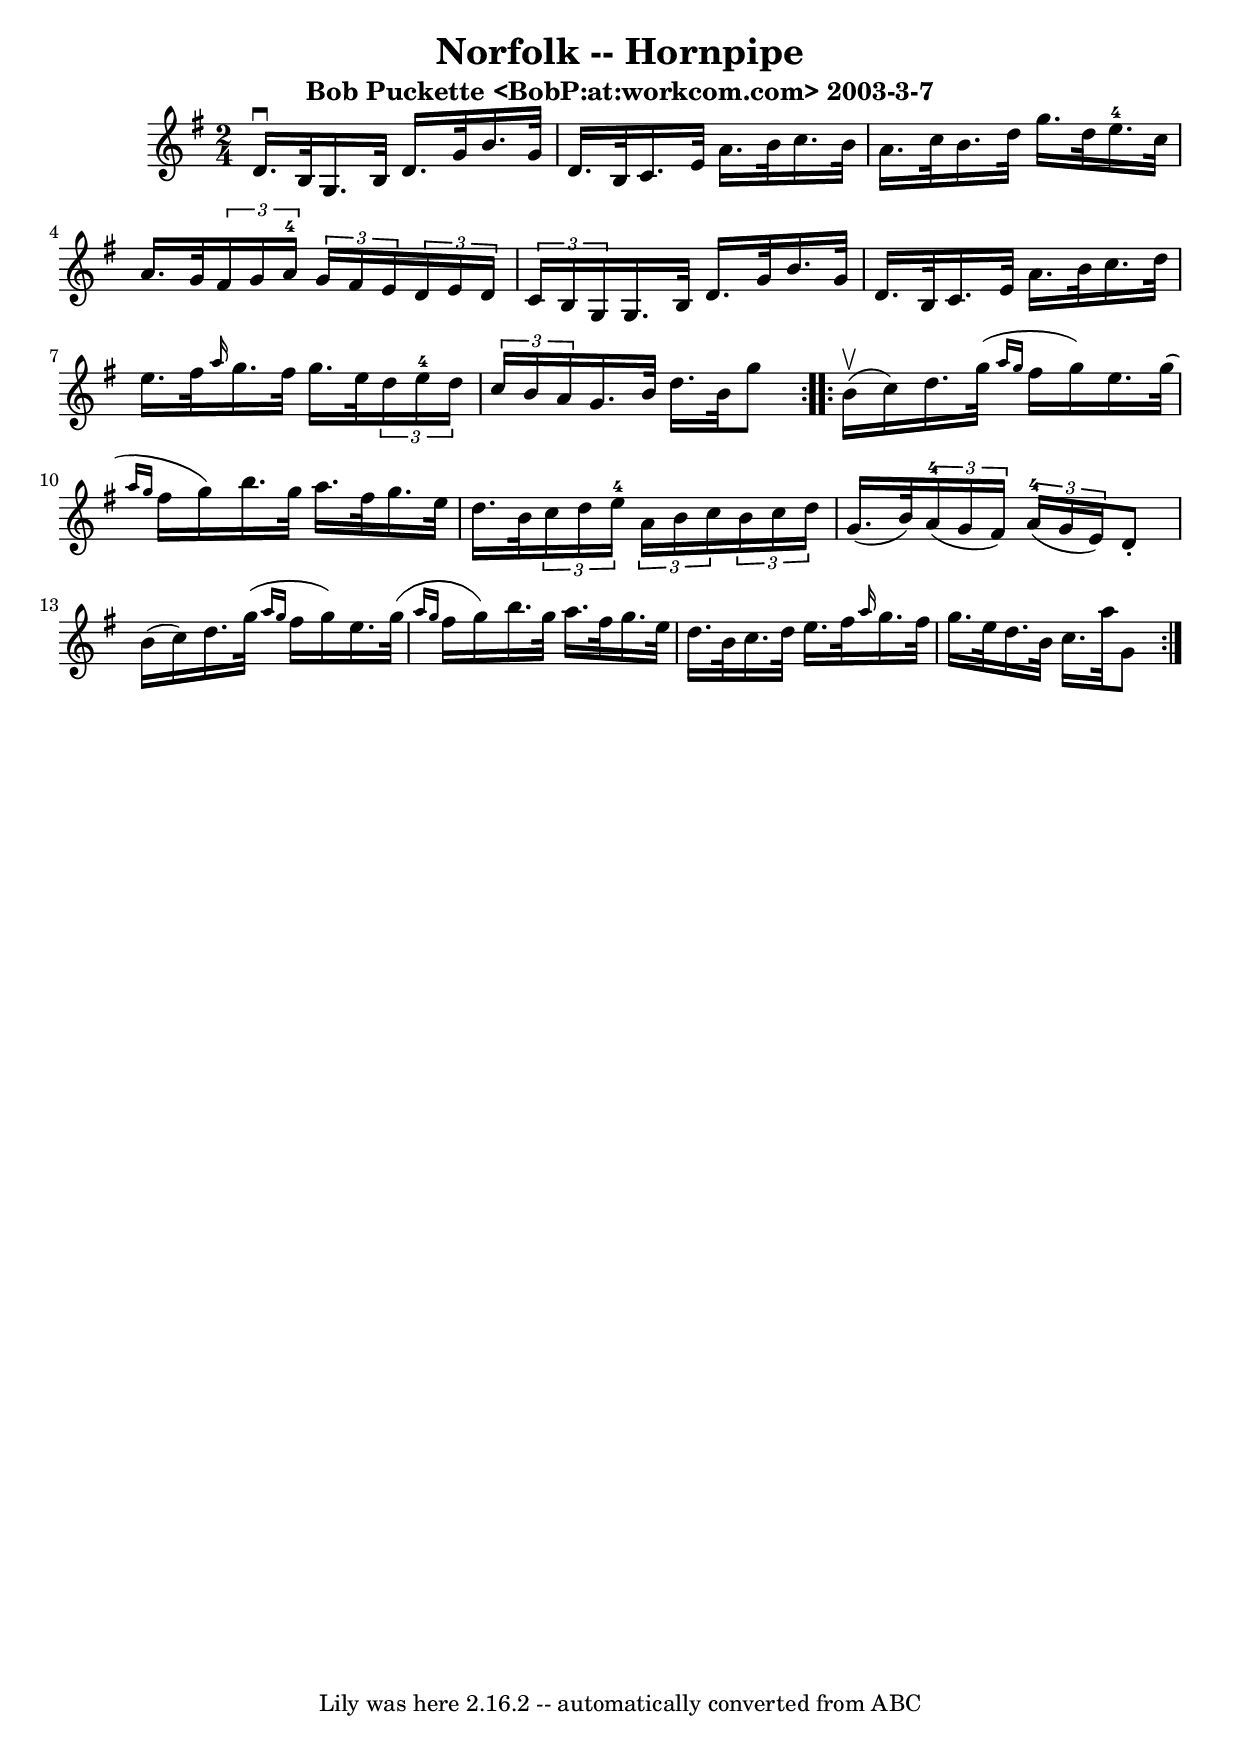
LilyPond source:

\version "2.16.2"
\include "Mammoth.ily"
\header {
  %% book = "Cole's 1000 Fiddle Tunes"
  crossRefNumber = "1"
  footnotes = ""
  subtitle = "Bob Puckette <BobP:at:workcom.com> 2003-3-7"
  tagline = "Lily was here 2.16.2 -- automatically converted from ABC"
  title = "Norfolk -- Hornpipe"

}
voicedefault =  {



  \repeat volta 2 {

    \time 2/4 
    \key g \major
 d'16.^\downbow b32  |
    g16. b32    
    d'16. g'32 b'16. g'32 d'16. b32  |
    c'16. e'32    
    a'16. b'32 c''16. b'32 a'16. c''32  |
    b'16. d''32    
    g''16. d''32 e''16.-4 c''32 a'16. g'32  |
    
    \times 2/3 { fis'16 g'16 a'16-4 
	       }   \times 2/3 { g'16 fis'16    
				e'16  
			      }   \times 2/3 { d'16 e'16 d'16  
					     }   \times 2/3 { c'16 b16   
							      g16  
							    } |
    g16. b32 d'16. g'32 b'16. g'32 d'16.    
    b32  |
    c'16. e'32 a'16. b'32 c''16. d''32 e''16.    
    fis''32  |
    \grace { a''16  
	   } g''16. fis''32 g''16. e''32   
    \times 2/3 { d''16 e''16-4 d''16  
	       }   \times 2/3 { c''16 b'16   
				a'16  
			      } |
    g'16. b'32 d''16. b'32 g''8    
  }     

  \repeat volta 2 {
    b'16 (^\upbow c''16) |
    d''16. g''32 (
    \grace { a''16 g''16  
	   } fis''16 g''16) e''16. g''32 (
    \grace { a''16 g''16  
	   } fis''16 g''16) |
    b''16. g''32 
    a''16. fis''32 g''16. e''32 d''16. b'32  |
    
    \times 2/3 { c''16 d''16 e''16-4 
	       }   \times 2/3 { a'16 b'16    
				c''16  
			      }   \times 2/3 { b'16 c''16 d''16  
					     } g'16. (b'32) 
    |
    \times 2/3 { a'16-4(g'16 fis'16) 
	       }   \times 2/3 {    
		 a'16-4(g'16 e'16) 
	       } d'8 -. b'16 (c''16) |
    
    d''16. g''32 (\grace { a''16 g''16  
			 } fis''16 g''16) e''16. 
    g''32 (\grace { a''16 g''16  
		  } fis''16 g''16) |
    
    b''16. g''32 a''16. fis''32 g''16. e''32 d''16. b'32  
    |
    c''16. d''32 e''16. fis''32  \grace { a''16  
					} g''16.  
    fis''32 g''16. e''32  |
    d''16. b'32 c''16. a''32    
    g'8  
  }   

}

\score{
  <<

    \context Staff="default"
    {
      \voicedefault 
      
    }

  >>
  \layout {
    
  }
  \midi {
  }

}
